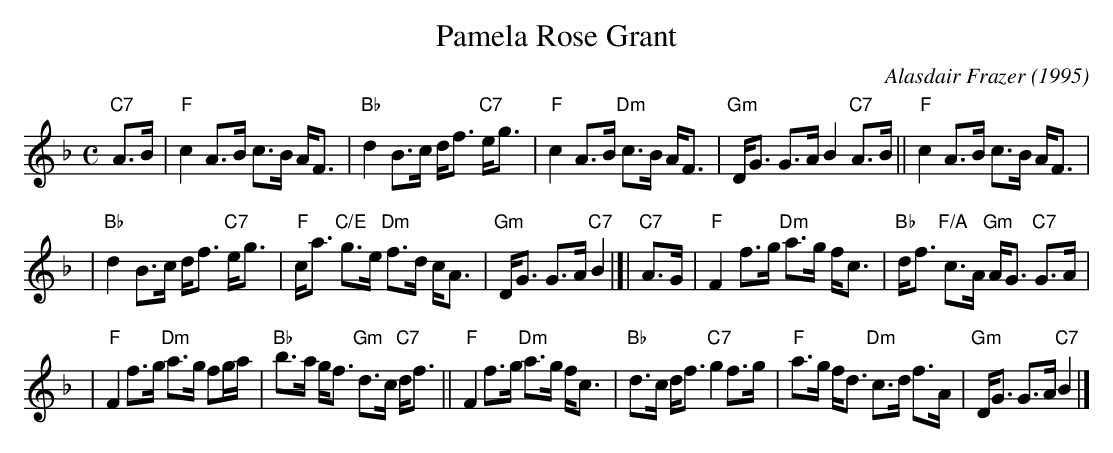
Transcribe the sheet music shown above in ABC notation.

X:1
T: Pamela Rose Grant
C: Alasdair Frazer (1995)
M: C
L: 1/8
K: F
"C7"A>B \
| "F"c2 A>B c>B A<F | "Bb"d2 B>c d<f "C7"e<g | "F"c2 A>B "Dm"c>B A<F | "Gm"D<G G>A B2 "C7"A>B || "F"c2 A>B c>B A<F |
| "Bb"d2 B>c d<f "C7"e<g | "F"c<a "C/E"g>e "Dm"f>d c<A | "Gm"D<G G>A "C7"B2 |]| "C7"A>G | "F"F2 f>g "Dm"a>g f<c | "Bb"d<f "F/A"c>A "Gm"A<G "C7"G>A |
| "F"F2 f>g "Dm"a>g fg/a/ | "Bb"b>a g<f "Gm"d>c "C7"d<f || "F"F2 f>g "Dm"a>g f<c | "Bb"d>c d<f "C7"g2 f>g | "F"a>g f<d "Dm"c>d f>A | "Gm"D<G G>A "C7"B2 |]
